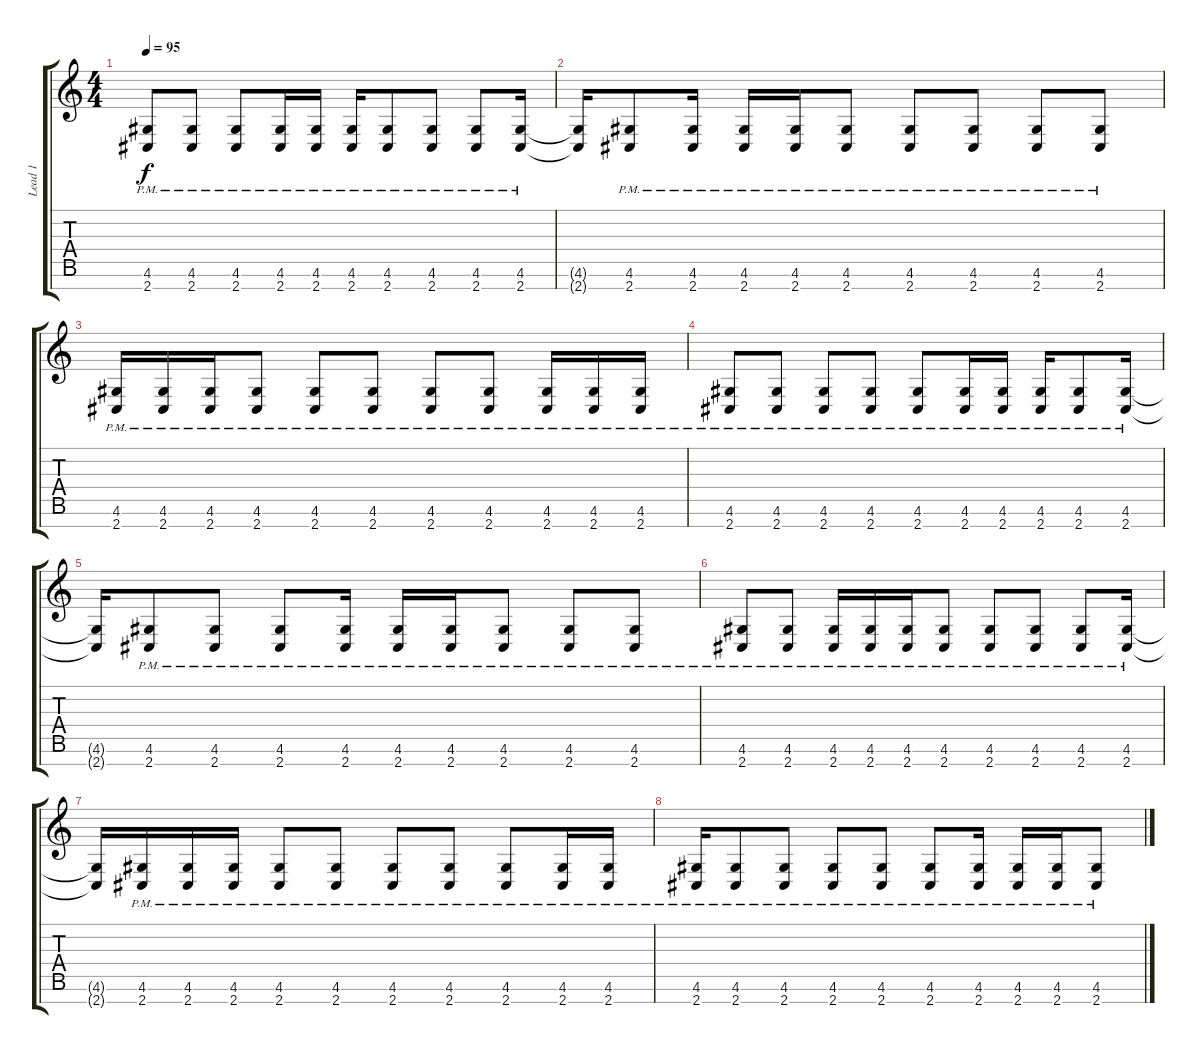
\track ("Lead 1" "Lead 1") {instrument distortionguitar}
\staff {score tabs}
\tuning (E4 B3 G3 D3 A2 E2 B1) {hide}
\ts (4 4)
\tempo 95
\clef g2
\ks c
(4.6{pm} 2.7{pm}).8{dy f} (4.6{pm} 2.7{pm}).8 (4.6{pm} 2.7{pm}).8 (4.6{pm} 2.7{pm}).16 (4.6{pm} 2.7{pm}).16 (4.6{pm} 2.7{pm}).16 (4.6{pm} 2.7{pm}).8 (4.6{pm} 2.7{pm}).8 (4.6{pm} 2.7{pm}).8 (4.6{pm} 2.7{pm}).16 |
(4.6{t} 2.7{t}).16 (4.6{pm} 2.7{pm}).8 (4.6{pm} 2.7{pm}).16 (4.6{pm} 2.7{pm}).16 (4.6{pm} 2.7{pm}).16 (4.6{pm} 2.7{pm}).8 (4.6{pm} 2.7{pm}).8 (4.6{pm} 2.7{pm}).8 (4.6{pm} 2.7{pm}).8 (4.6{pm} 2.7{pm}).8 |
(4.6{pm} 2.7{pm}).16 (4.6{pm} 2.7{pm}).16 (4.6{pm} 2.7{pm}).16 (4.6{pm} 2.7{pm}).8 (4.6{pm} 2.7{pm}).8 (4.6{pm} 2.7{pm}).8 (4.6{pm} 2.7{pm}).8 (4.6{pm} 2.7{pm}).8 (4.6{pm} 2.7{pm}).16 (4.6{pm} 2.7{pm}).16 (4.6{pm} 2.7{pm}).16 |
(4.6{pm} 2.7{pm}).8 (4.6{pm} 2.7{pm}).8 (4.6{pm} 2.7{pm}).8 (4.6{pm} 2.7{pm}).8 (4.6{pm} 2.7{pm}).8 (4.6{pm} 2.7{pm}).16 (4.6{pm} 2.7{pm}).16 (4.6{pm} 2.7{pm}).16 (4.6{pm} 2.7{pm}).8 (4.6{pm} 2.7{pm}).16 |
(4.6{t} 2.7{t}).16 (4.6{pm} 2.7{pm}).8 (4.6{pm} 2.7{pm}).8 (4.6{pm} 2.7{pm}).8 (4.6{pm} 2.7{pm}).16 (4.6{pm} 2.7{pm}).16 (4.6{pm} 2.7{pm}).16 (4.6{pm} 2.7{pm}).8 (4.6{pm} 2.7{pm}).8 (4.6{pm} 2.7{pm}).8 |
(4.6{pm} 2.7{pm}).8 (4.6{pm} 2.7{pm}).8 (4.6{pm} 2.7{pm}).16 (4.6{pm} 2.7{pm}).16 (4.6{pm} 2.7{pm}).16 (4.6{pm} 2.7{pm}).8 (4.6{pm} 2.7{pm}).8 (4.6{pm} 2.7{pm}).8 (4.6{pm} 2.7{pm}).8 (4.6{pm} 2.7{pm}).16 |
(4.6{t} 2.7{t}).16 (4.6{pm} 2.7{pm}).16 (4.6{pm} 2.7{pm}).16 (4.6{pm} 2.7{pm}).16 (4.6{pm} 2.7{pm}).8 (4.6{pm} 2.7{pm}).8 (4.6{pm} 2.7{pm}).8 (4.6{pm} 2.7{pm}).8 (4.6{pm} 2.7{pm}).8 (4.6{pm} 2.7{pm}).16 (4.6{pm} 2.7{pm}).16 |
(4.6{pm} 2.7{pm}).16 (4.6{pm} 2.7{pm}).8 (4.6{pm} 2.7{pm}).8 (4.6{pm} 2.7{pm}).8 (4.6{pm} 2.7{pm}).8 (4.6{pm} 2.7{pm}).8 (4.6{pm} 2.7{pm}).16 (4.6{pm} 2.7{pm}).16 (4.6{pm} 2.7{pm}).16 (4.6{pm} 2.7{pm}).8
